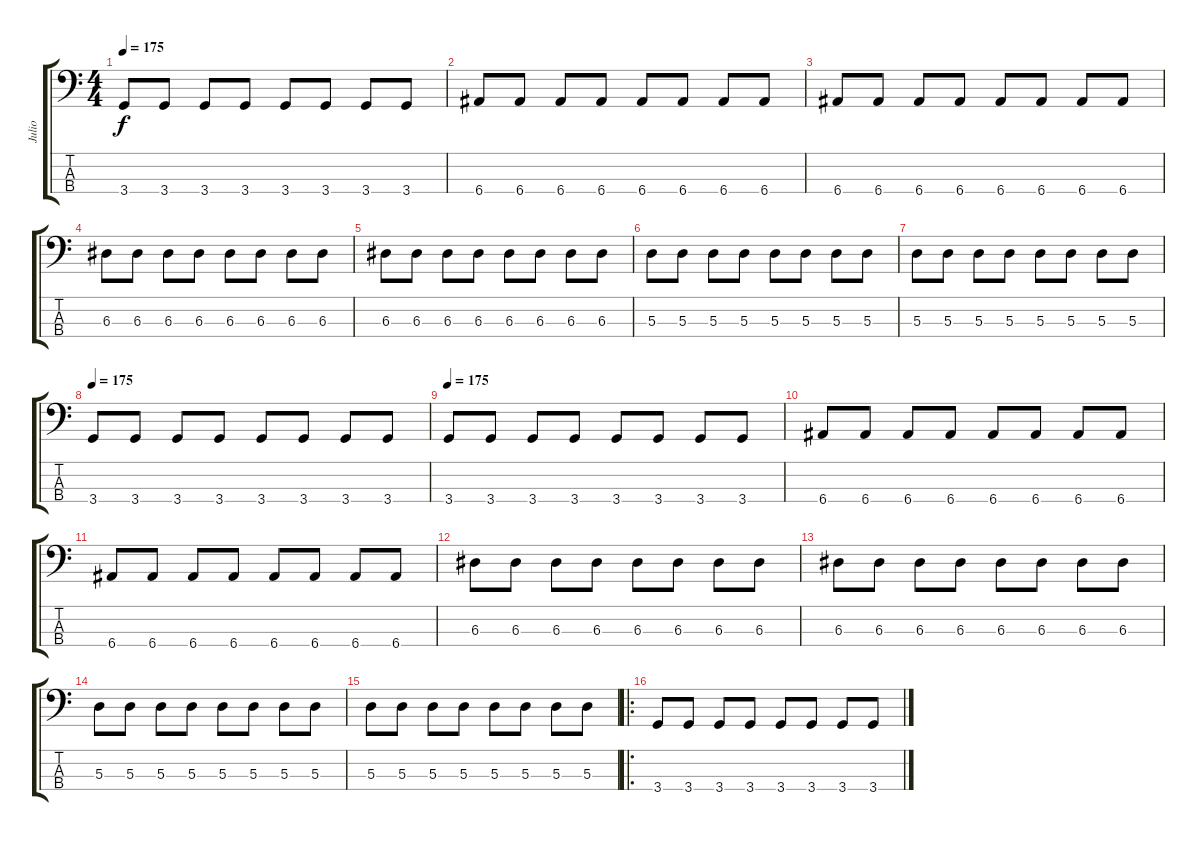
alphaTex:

\track ("Julio" "Julio") {instrument electricbassfinger}
\staff {score tabs}
\tuning (G2 D2 A1 E1) {hide}
\ts (4 4)
\tempo 175
\clef f4
\ks c
3.4.8{dy f} 3.4.8 3.4.8 3.4.8 3.4.8 3.4.8 3.4.8 3.4.8 |
6.4.8 6.4.8 6.4.8 6.4.8 6.4.8 6.4.8 6.4.8 6.4.8 |
6.4.8 6.4.8 6.4.8 6.4.8 6.4.8 6.4.8 6.4.8 6.4.8 |
6.3.8 6.3.8 6.3.8 6.3.8 6.3.8 6.3.8 6.3.8 6.3.8 |
6.3.8 6.3.8 6.3.8 6.3.8 6.3.8 6.3.8 6.3.8 6.3.8 |
5.3.8 5.3.8 5.3.8 5.3.8 5.3.8 5.3.8 5.3.8 5.3.8 |
5.3.8 5.3.8 5.3.8 5.3.8 5.3.8 5.3.8 5.3.8 5.3.8 |
\tempo 175
3.4.8 3.4.8 3.4.8 3.4.8 3.4.8 3.4.8 3.4.8 3.4.8 |
\tempo 175
3.4.8 3.4.8 3.4.8 3.4.8 3.4.8 3.4.8 3.4.8 3.4.8 |
6.4.8 6.4.8 6.4.8 6.4.8 6.4.8 6.4.8 6.4.8 6.4.8 |
6.4.8 6.4.8 6.4.8 6.4.8 6.4.8 6.4.8 6.4.8 6.4.8 |
6.3.8 6.3.8 6.3.8 6.3.8 6.3.8 6.3.8 6.3.8 6.3.8 |
6.3.8 6.3.8 6.3.8 6.3.8 6.3.8 6.3.8 6.3.8 6.3.8 |
5.3.8 5.3.8 5.3.8 5.3.8 5.3.8 5.3.8 5.3.8 5.3.8 |
5.3.8 5.3.8 5.3.8 5.3.8 5.3.8 5.3.8 5.3.8 5.3.8 |
\ro
3.4.8 3.4.8 3.4.8 3.4.8 3.4.8 3.4.8 3.4.8 3.4.8
